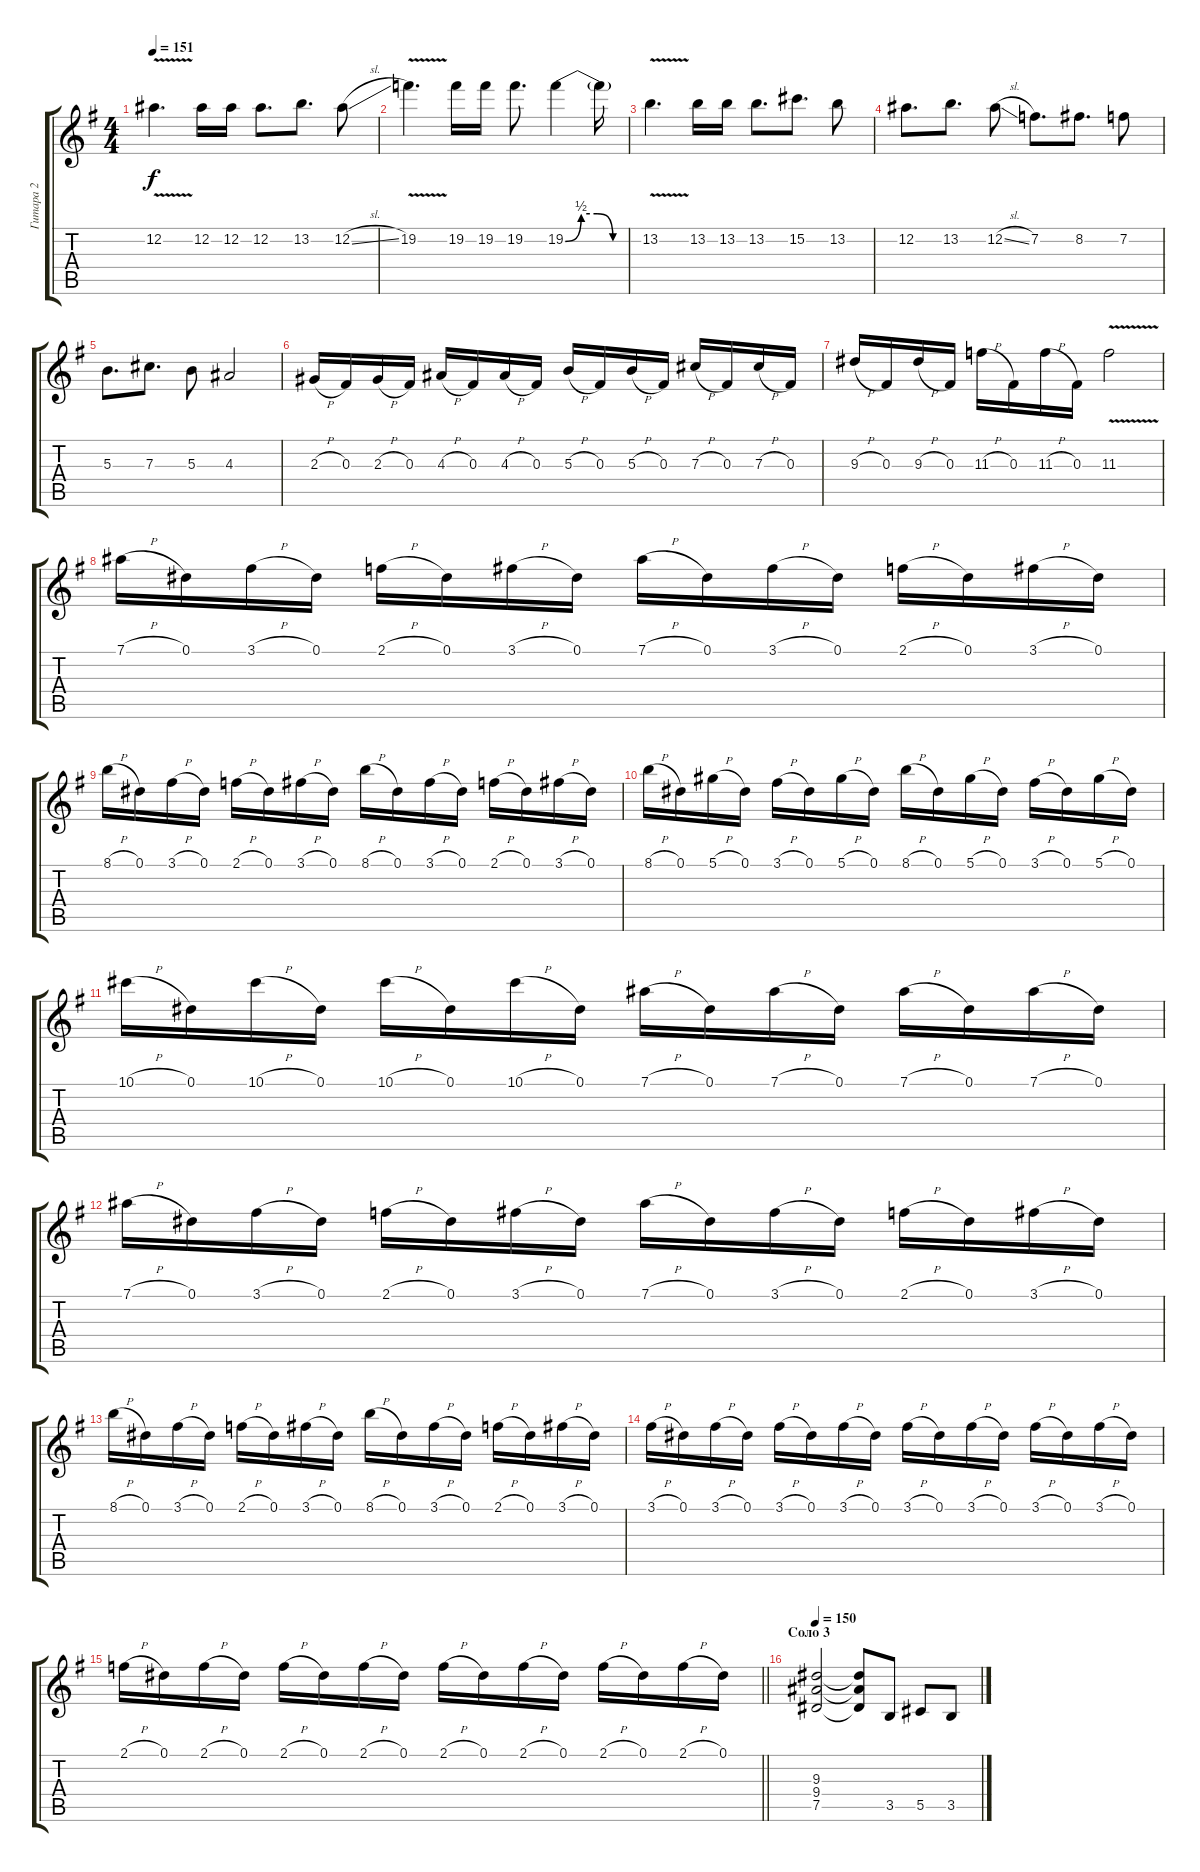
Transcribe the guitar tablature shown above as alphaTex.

\track ("Гитара 2" "Гитара 2") {instrument distortionguitar}
\staff {score tabs}
\tuning (Eb4 Bb3 Gb3 Db3 Ab2 Eb2) {hide}
\ts (4 4)
\tempo 151
\clef g2
\ks eminor
12.2{v}.4{d dy f} 12.2.16 12.2.16 12.2.8{d} 13.2.8{d} 12.2{sl}.8 |
19.2{v}.4{d} 19.2.16 19.2.16 19.2.8{d} 19.2{be (custom 0 0 15 2 30 2 45 0 60 0)}.4 19.2{t}.16 |
13.2{v}.4{d} 13.2.16 13.2.16 13.2.8{d} 15.2.8{d} 13.2.8 |
12.2.8{d} 13.2.8{d} 12.2{sl}.8 7.2.8{d} 8.2.8{d} 7.2.8 |
5.3.8{d} 7.3.8{d} 5.3.8 4.3.2 |
2.3{h}.16 0.3.16 2.3{h}.16 0.3.16 4.3{h}.16 0.3.16 4.3{h}.16 0.3.16 5.3{h}.16 0.3.16 5.3{h}.16 0.3.16 7.3{h}.16 0.3.16 7.3{h}.16 0.3.16 |
9.3{h}.16 0.3.16 9.3{h}.16 0.3.16 11.3{h}.16 0.3.16 11.3{h}.16 0.3.16 11.3{v}.2 |
7.1{h}.16 0.1.16 3.1{h}.16 0.1.16 2.1{h}.16 0.1.16 3.1{h}.16 0.1.16 7.1{h}.16 0.1.16 3.1{h}.16 0.1.16 2.1{h}.16 0.1.16 3.1{h}.16 0.1.16 |
8.1{h}.16 0.1.16 3.1{h}.16 0.1.16 2.1{h}.16 0.1.16 3.1{h}.16 0.1.16 8.1{h}.16 0.1.16 3.1{h}.16 0.1.16 2.1{h}.16 0.1.16 3.1{h}.16 0.1.16 |
8.1{h}.16 0.1.16 5.1{h}.16 0.1.16 3.1{h}.16 0.1.16 5.1{h}.16 0.1.16 8.1{h}.16 0.1.16 5.1{h}.16 0.1.16 3.1{h}.16 0.1.16 5.1{h}.16 0.1.16 |
10.1{h}.16 0.1.16 10.1{h}.16 0.1.16 10.1{h}.16 0.1.16 10.1{h}.16 0.1.16 7.1{h}.16 0.1.16 7.1{h}.16 0.1.16 7.1{h}.16 0.1.16 7.1{h}.16 0.1.16 |
7.1{h}.16 0.1.16 3.1{h}.16 0.1.16 2.1{h}.16 0.1.16 3.1{h}.16 0.1.16 7.1{h}.16 0.1.16 3.1{h}.16 0.1.16 2.1{h}.16 0.1.16 3.1{h}.16 0.1.16 |
8.1{h}.16 0.1.16 3.1{h}.16 0.1.16 2.1{h}.16 0.1.16 3.1{h}.16 0.1.16 8.1{h}.16 0.1.16 3.1{h}.16 0.1.16 2.1{h}.16 0.1.16 3.1{h}.16 0.1.16 |
3.1{h}.16 0.1.16 3.1{h}.16 0.1.16 3.1{h}.16 0.1.16 3.1{h}.16 0.1.16 3.1{h}.16 0.1.16 3.1{h}.16 0.1.16 3.1{h}.16 0.1.16 3.1{h}.16 0.1.16 |
\barLineRight lightlight
2.1{h}.16 0.1.16 2.1{h}.16 0.1.16 2.1{h}.16 0.1.16 2.1{h}.16 0.1.16 2.1{h}.16 0.1.16 2.1{h}.16 0.1.16 2.1{h}.16 0.1.16 2.1{h}.16 0.1.16 |
\section ("" "Соло 3")
\tempo 150
(9.3 9.4 7.5).2 (9.3{t} 9.4{t} 7.5{t}).8 3.5.8 5.5.8 3.5.8
